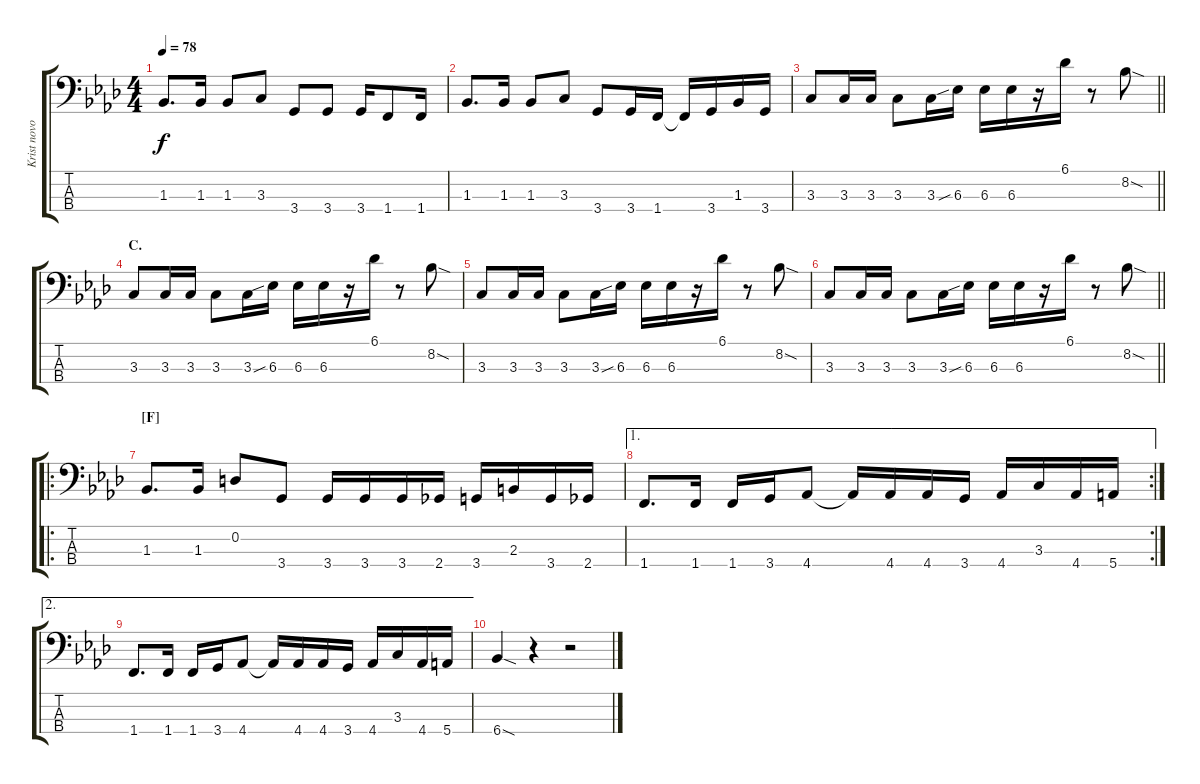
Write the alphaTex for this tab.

\track ("Krist novoselic" "Krist novo") {instrument electricbasspick}
\staff {score tabs}
\tuning (G2 D2 A1 E1) {hide}
\ts (4 4)
\tempo 78
\clef f4
\ks ab
1.3.8{d dy f} 1.3.16 1.3.8 3.3.8 3.4.8 3.4.8 3.4.16 1.4.8 1.4.16 |
1.3.8{d} 1.3.16 1.3.8 3.3.8 3.4.8 3.4.16 1.4.16 1.4{t}.16 3.4.16 1.3.16 3.4.16 |
\barLineRight lightlight
3.3.8 3.3.16 3.3.16 3.3.8 3.3.16 6.3{sib}.16 6.3.16 6.3.16 r.16 6.1.16 r.8 8.2{sod}.8 |
\section ("" "C.")
3.3.8 3.3.16 3.3.16 3.3.8 3.3.16 6.3{sib}.16 6.3.16 6.3.16 r.16 6.1.16 r.8 8.2{sod}.8 |
3.3.8 3.3.16 3.3.16 3.3.8 3.3.16 6.3{sib}.16 6.3.16 6.3.16 r.16 6.1.16 r.8 8.2{sod}.8 |
\barLineRight lightlight
3.3.8 3.3.16 3.3.16 3.3.8 3.3.16 6.3{sib}.16 6.3.16 6.3.16 r.16 6.1.16 r.8 8.2{sod}.8 |
\ro
\section ("" "[F]")
1.3.8{d} 1.3.16 0.2.8 3.4.8 3.4.16 3.4.16 3.4.16 2.4.16 3.4.16 2.3.16 3.4.16 2.4.16 |
\ae 1
\rc 2
1.4.8{d} 1.4.16 1.4.16 3.4.16 4.4.8 4.4{t}.16 4.4.16 4.4.16 3.4.16 4.4.16 3.3.16 4.4.16 5.4.16 |
\ae 2
1.4.8{d} 1.4.16 1.4.16 3.4.16 4.4.8 4.4{t}.16 4.4.16 4.4.16 3.4.16 4.4.16 3.3.16 4.4.16 5.4.16 |
6.4{sod}.4 r.4 r.2
